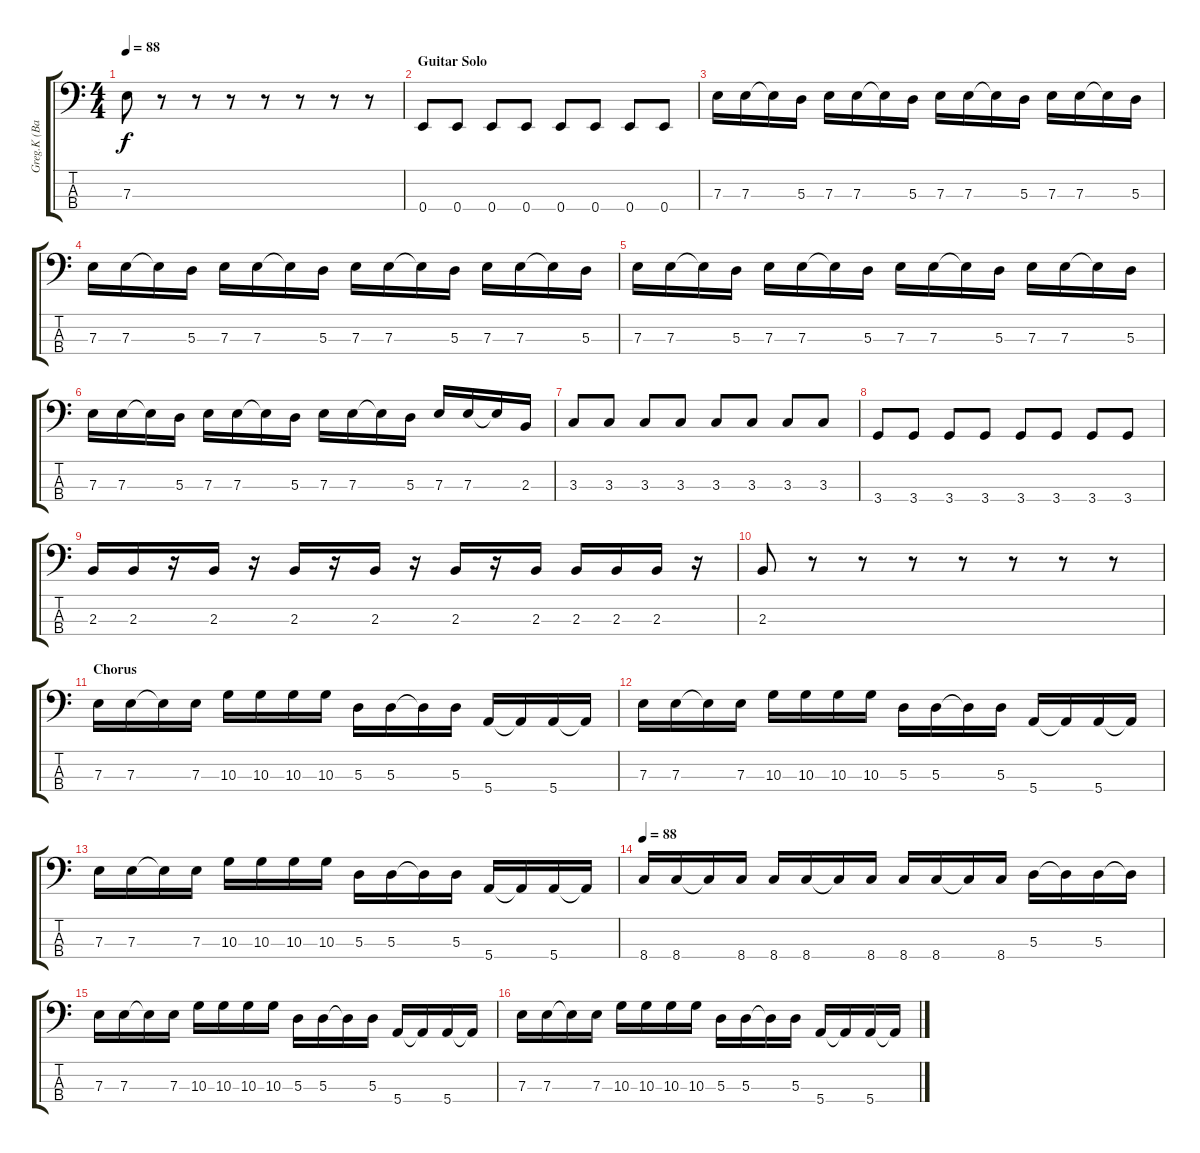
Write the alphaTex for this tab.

\track ("Greg.K (Bass)" "Greg.K (Ba") {instrument electricbasspick}
\staff {score tabs}
\tuning (G2 D2 A1 E1) {hide}
\ts (4 4)
\tempo 88
\clef f4
\ks c
7.3.8{dy f} r.8 r.8 r.8 r.8 r.8 r.8 r.8 |
\section ("" "Guitar Solo")
0.4.8 0.4.8 0.4.8 0.4.8 0.4.8 0.4.8 0.4.8 0.4.8 |
7.3.16 7.3.16 7.3{t}.16 5.3.16 7.3.16 7.3.16 7.3{t}.16 5.3.16 7.3.16 7.3.16 7.3{t}.16 5.3.16 7.3.16 7.3.16 7.3{t}.16 5.3.16 |
7.3.16 7.3.16 7.3{t}.16 5.3.16 7.3.16 7.3.16 7.3{t}.16 5.3.16 7.3.16 7.3.16 7.3{t}.16 5.3.16 7.3.16 7.3.16 7.3{t}.16 5.3.16 |
7.3.16 7.3.16 7.3{t}.16 5.3.16 7.3.16 7.3.16 7.3{t}.16 5.3.16 7.3.16 7.3.16 7.3{t}.16 5.3.16 7.3.16 7.3.16 7.3{t}.16 5.3.16 |
7.3.16 7.3.16 7.3{t}.16 5.3.16 7.3.16 7.3.16 7.3{t}.16 5.3.16 7.3.16 7.3.16 7.3{t}.16 5.3.16 7.3.16 7.3.16 7.3{t}.16 2.3.16 |
3.3.8 3.3.8 3.3.8 3.3.8 3.3.8 3.3.8 3.3.8 3.3.8 |
3.4.8 3.4.8 3.4.8 3.4.8 3.4.8 3.4.8 3.4.8 3.4.8 |
2.3.16 2.3.16 r.16 2.3.16 r.16 2.3.16 r.16 2.3.16 r.16 2.3.16 r.16 2.3.16 2.3.16 2.3.16 2.3.16 r.16 |
2.3.8 r.8 r.8 r.8 r.8 r.8 r.8 r.8 |
\section ("" "Chorus")
7.3.16 7.3.16 7.3{t}.16 7.3.16 10.3.16 10.3.16 10.3.16 10.3.16 5.3.16 5.3.16 5.3{t}.16 5.3.16 5.4.16 5.4{t}.16 5.4.16 5.4{t}.16 |
7.3.16 7.3.16 7.3{t}.16 7.3.16 10.3.16 10.3.16 10.3.16 10.3.16 5.3.16 5.3.16 5.3{t}.16 5.3.16 5.4.16 5.4{t}.16 5.4.16 5.4{t}.16 |
7.3.16 7.3.16 7.3{t}.16 7.3.16 10.3.16 10.3.16 10.3.16 10.3.16 5.3.16 5.3.16 5.3{t}.16 5.3.16 5.4.16 5.4{t}.16 5.4.16 5.4{t}.16 |
\tempo 88
8.4.16 8.4.16 8.4{t}.16 8.4.16 8.4.16 8.4.16 8.4{t}.16 8.4.16 8.4.16 8.4.16 8.4{t}.16 8.4.16 5.3.16 5.3{t}.16 5.3.16 5.3{t}.16 |
7.3.16 7.3.16 7.3{t}.16 7.3.16 10.3.16 10.3.16 10.3.16 10.3.16 5.3.16 5.3.16 5.3{t}.16 5.3.16 5.4.16 5.4{t}.16 5.4.16 5.4{t}.16 |
7.3.16 7.3.16 7.3{t}.16 7.3.16 10.3.16 10.3.16 10.3.16 10.3.16 5.3.16 5.3.16 5.3{t}.16 5.3.16 5.4.16 5.4{t}.16 5.4.16 5.4{t}.16
